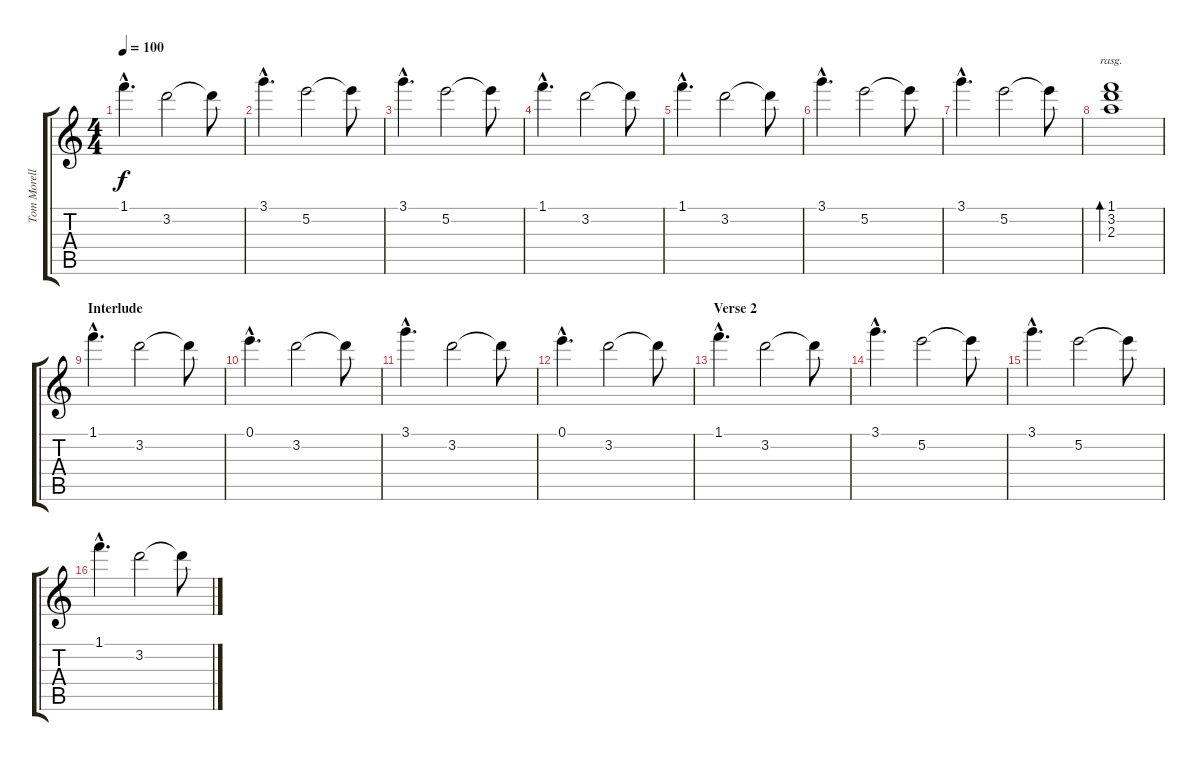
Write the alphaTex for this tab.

\track ("Tom Morello - Rythm Guitar" "Tom Morell") {instrument electricguitarclean}
\staff {score tabs}
\tuning (E5 B4 G4 D4 A3 E3) {hide}
\ts (4 4)
\tempo 100
\clef g2
\ks c
1.1{hac}.4{d dy f} 3.2.2 3.2{t}.8 |
3.1{hac}.4{d} 5.2.2 5.2{t}.8 |
3.1{hac}.4{d} 5.2.2 5.2{t}.8 |
1.1{hac}.4{d} 3.2.2 3.2{t}.8 |
1.1{hac}.4{d} 3.2.2 3.2{t}.8 |
3.1{hac}.4{d} 5.2.2 5.2{t}.8 |
3.1{hac}.4{d} 5.2.2 5.2{t}.8 |
(1.1 3.2 2.3).1{bd 240 rasg ii} |
\section ("" "Interlude")
1.1{hac}.4{d} 3.2.2 3.2{t}.8 |
0.1{hac}.4{d} 3.2.2 3.2{t}.8 |
3.1{hac}.4{d} 3.2.2 3.2{t}.8 |
0.1{hac}.4{d} 3.2.2 3.2{t}.8 |
\section ("" "Verse 2")
1.1{hac}.4{d} 3.2.2 3.2{t}.8 |
3.1{hac}.4{d} 5.2.2 5.2{t}.8 |
3.1{hac}.4{d} 5.2.2 5.2{t}.8 |
1.1{hac}.4{d} 3.2.2 3.2{t}.8
